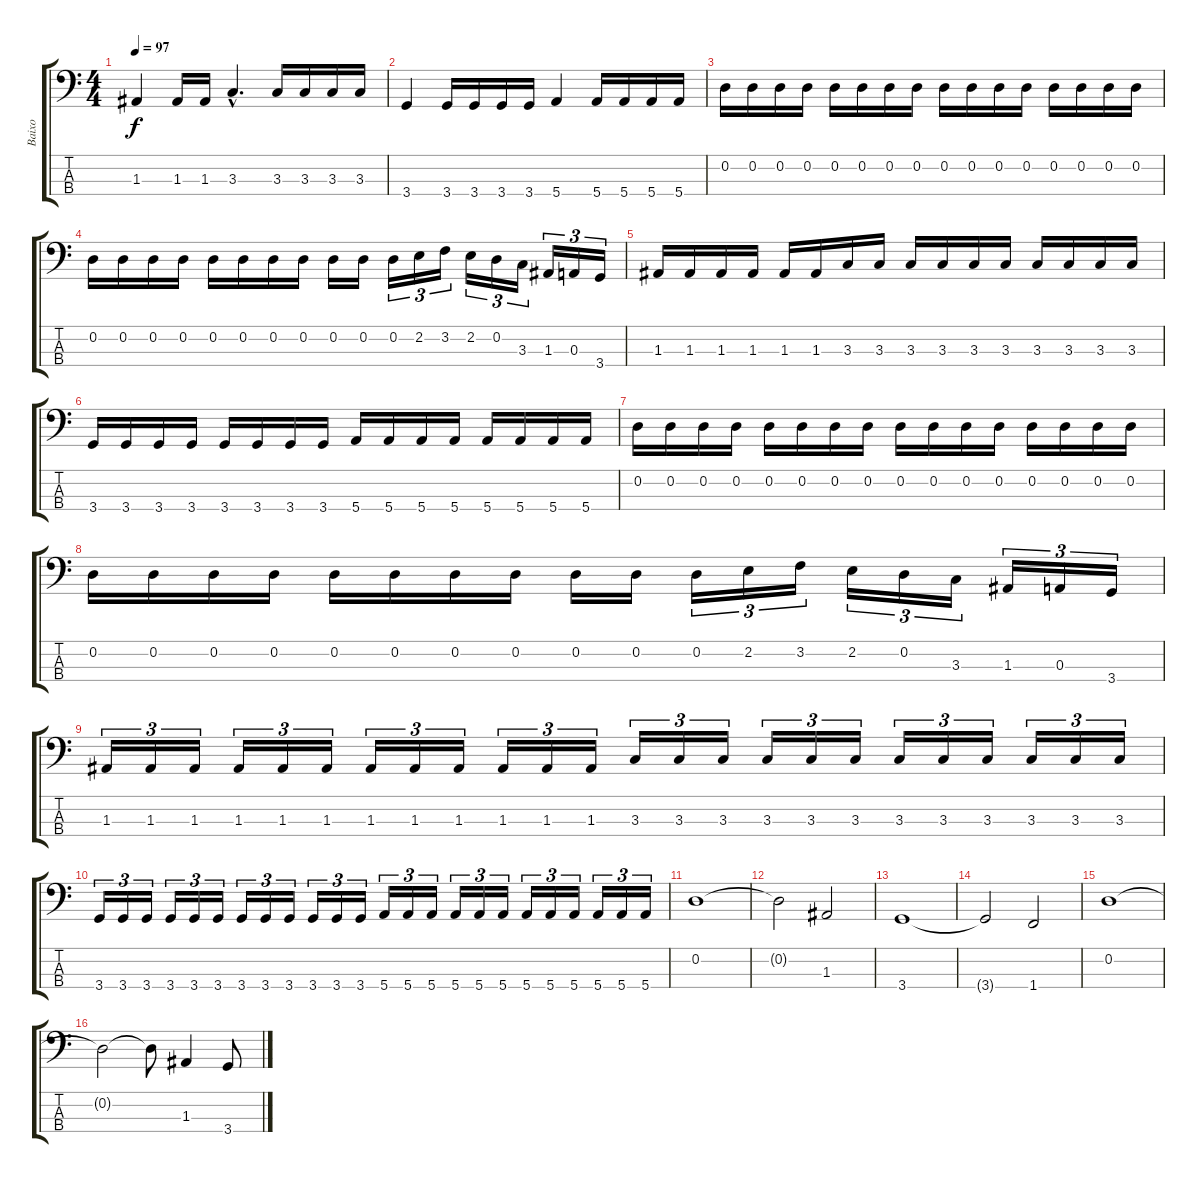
\track ("Baixo" "Baixo") {instrument electricbassfinger}
\staff {score tabs}
\tuning (G2 D2 A1 E1) {hide}
\ts (4 4)
\tempo 97
\clef f4
\ks c
1.3.4{dy f} 1.3.16 1.3.16 3.3{hac}.4{d} 3.3.16 3.3.16 3.3.16 3.3.16 |
3.4.4 3.4.16 3.4.16 3.4.16 3.4.16 5.4.4 5.4.16 5.4.16 5.4.16 5.4.16 |
0.2.16 0.2.16 0.2.16 0.2.16 0.2.16 0.2.16 0.2.16 0.2.16 0.2.16 0.2.16 0.2.16 0.2.16 0.2.16 0.2.16 0.2.16 0.2.16 |
0.2.16 0.2.16 0.2.16 0.2.16 0.2.16 0.2.16 0.2.16 0.2.16 0.2.16 0.2.16 0.2.16{tu (3 2)} 2.2.16{tu (3 2)} 3.2.16{tu (3 2)} 2.2.16{tu (3 2)} 0.2.16{tu (3 2)} 3.3.16{tu (3 2)} 1.3.16{tu (3 2)} 0.3.16{tu (3 2)} 3.4.16{tu (3 2)} |
1.3.16 1.3.16 1.3.16 1.3.16 1.3.16 1.3.16 3.3.16 3.3.16 3.3.16 3.3.16 3.3.16 3.3.16 3.3.16 3.3.16 3.3.16 3.3.16 |
3.4.16 3.4.16 3.4.16 3.4.16 3.4.16 3.4.16 3.4.16 3.4.16 5.4.16 5.4.16 5.4.16 5.4.16 5.4.16 5.4.16 5.4.16 5.4.16 |
0.2.16 0.2.16 0.2.16 0.2.16 0.2.16 0.2.16 0.2.16 0.2.16 0.2.16 0.2.16 0.2.16 0.2.16 0.2.16 0.2.16 0.2.16 0.2.16 |
0.2.16 0.2.16 0.2.16 0.2.16 0.2.16 0.2.16 0.2.16 0.2.16 0.2.16 0.2.16 0.2.16{tu (3 2)} 2.2.16{tu (3 2)} 3.2.16{tu (3 2)} 2.2.16{tu (3 2)} 0.2.16{tu (3 2)} 3.3.16{tu (3 2)} 1.3.16{tu (3 2)} 0.3.16{tu (3 2)} 3.4.16{tu (3 2)} |
1.3.16{tu (3 2)} 1.3.16{tu (3 2)} 1.3.16{tu (3 2)} 1.3.16{tu (3 2)} 1.3.16{tu (3 2)} 1.3.16{tu (3 2)} 1.3.16{tu (3 2)} 1.3.16{tu (3 2)} 1.3.16{tu (3 2)} 1.3.16{tu (3 2)} 1.3.16{tu (3 2)} 1.3.16{tu (3 2)} 3.3.16{tu (3 2)} 3.3.16{tu (3 2)} 3.3.16{tu (3 2)} 3.3.16{tu (3 2)} 3.3.16{tu (3 2)} 3.3.16{tu (3 2)} 3.3.16{tu (3 2)} 3.3.16{tu (3 2)} 3.3.16{tu (3 2)} 3.3.16{tu (3 2)} 3.3.16{tu (3 2)} 3.3.16{tu (3 2)} |
3.4.16{tu (3 2)} 3.4.16{tu (3 2)} 3.4.16{tu (3 2)} 3.4.16{tu (3 2)} 3.4.16{tu (3 2)} 3.4.16{tu (3 2)} 3.4.16{tu (3 2)} 3.4.16{tu (3 2)} 3.4.16{tu (3 2)} 3.4.16{tu (3 2)} 3.4.16{tu (3 2)} 3.4.16{tu (3 2)} 5.4.16{tu (3 2)} 5.4.16{tu (3 2)} 5.4.16{tu (3 2)} 5.4.16{tu (3 2)} 5.4.16{tu (3 2)} 5.4.16{tu (3 2)} 5.4.16{tu (3 2)} 5.4.16{tu (3 2)} 5.4.16{tu (3 2)} 5.4.16{tu (3 2)} 5.4.16{tu (3 2)} 5.4.16{tu (3 2)} |
0.2.1 |
0.2{t}.2 1.3.2 |
3.4.1 |
3.4{t}.2 1.4.2 |
0.2.1 |
0.2{t}.2 0.2{t}.8 1.3.4 3.4.8
